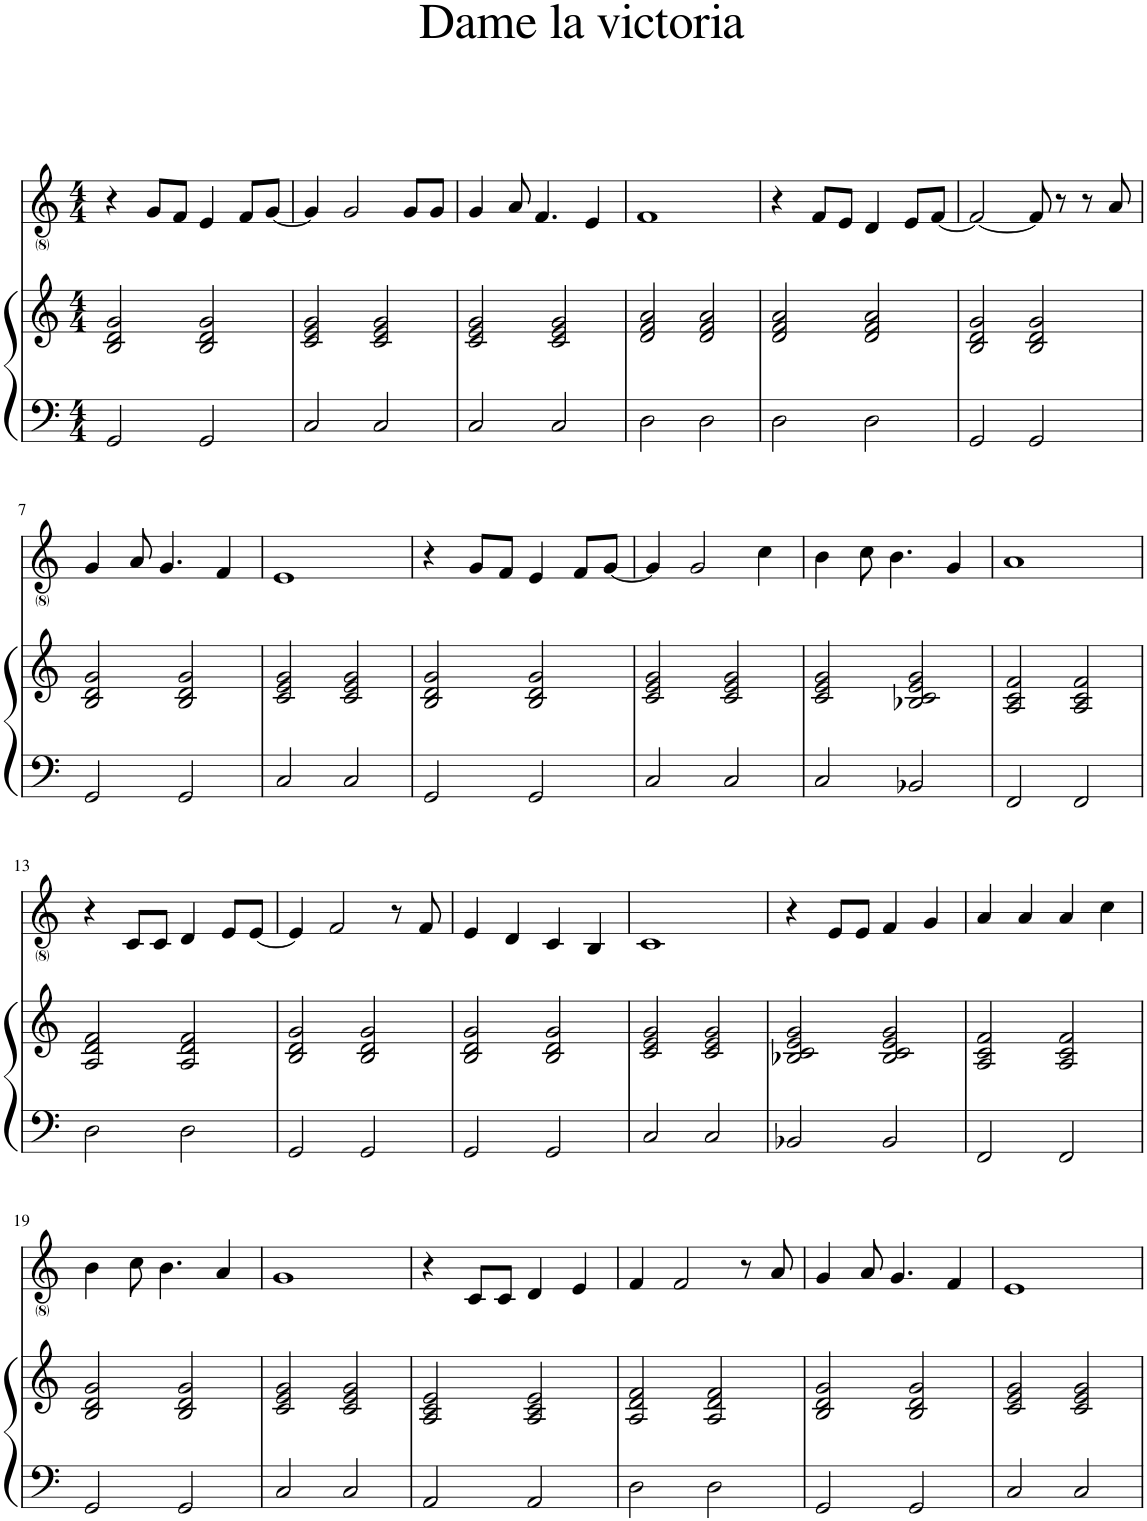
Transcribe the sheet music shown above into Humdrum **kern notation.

**kern	**kern	**kern
*part2	*part2	*part1
*staff3	*staff2	*staff1
*I"Piano	*	*I"Voice
*I'Pno	*	*
*clefF4	*clefG2	*clefG2
*k[]	*k[]	*k[]
*M4/4	*M4/4	*M4/4
=1	=1	=1
2GG/	2B/ 2d/ 2g/	4r
.	.	8g/L
.	.	8f/J
2GG/	2B/ 2d/ 2g/	4e/
.	.	8f/L
.	.	[8g/J
=2	=2	=2
2C/	2c/ 2e/ 2g/	4g/]
.	.	2g/
2C/	2c/ 2e/ 2g/	.
.	.	8g/L
.	.	8g/J
=3	=3	=3
2C/	2c/ 2e/ 2g/	4g/
.	.	8a/
.	.	4.f/
2C/	2c/ 2e/ 2g/	.
.	.	4e/
=4	=4	=4
2D\	2d/ 2f/ 2a/	1f
2D\	2d/ 2f/ 2a/	.
=5	=5	=5
2D\	2d/ 2f/ 2a/	4r
.	.	8f/L
.	.	8e/J
2D\	2d/ 2f/ 2a/	4d/
.	.	8e/L
.	.	[8f/J
=6	=6	=6
2GG/	2B/ 2d/ 2g/	2f/_
2GG/	2B/ 2d/ 2g/	8f/]
.	.	8r
.	.	8r
.	.	8a/
!!LO:LB:g=z
=7	=7	=7
2GG/	2B/ 2d/ 2g/	4g/
.	.	8a/
.	.	4.g/
2GG/	2B/ 2d/ 2g/	.
.	.	4f/
=8	=8	=8
2C/	2c/ 2e/ 2g/	1e
2C/	2c/ 2e/ 2g/	.
=9	=9	=9
2GG/	2B/ 2d/ 2g/	4r
.	.	8g/L
.	.	8f/J
2GG/	2B/ 2d/ 2g/	4e/
.	.	8f/L
.	.	[8g/J
=10	=10	=10
2C/	2c/ 2e/ 2g/	4g/]
.	.	2g/
2C/	2c/ 2e/ 2g/	.
.	.	4cc\
=11	=11	=11
2C/	2c/ 2e/ 2g/	4b\
.	.	8cc\
.	.	4.b\
2BB-X/	2B-X/ 2c/ 2e/ 2g/	.
.	.	4g/
=12	=12	=12
2FF/	2A/ 2c/ 2f/	1a
2FF/	2A/ 2c/ 2f/	.
!!LO:LB:g=z
=13	=13	=13
2D\	2A/ 2d/ 2f/	4r
.	.	8c/L
.	.	8c/J
2D\	2A/ 2d/ 2f/	4d/
.	.	8e/L
.	.	[8e/J
=14	=14	=14
2GG/	2B/ 2d/ 2g/	4e/]
.	.	2f/
2GG/	2B/ 2d/ 2g/	.
.	.	8r
.	.	8f/
=15	=15	=15
2GG/	2B/ 2d/ 2g/	4e/
.	.	4d/
2GG/	2B/ 2d/ 2g/	4c/
.	.	4B/
=16	=16	=16
2C/	2c/ 2e/ 2g/	1c
2C/	2c/ 2e/ 2g/	.
=17	=17	=17
2BB-X/	2B-X/ 2c/ 2e/ 2g/	4r
.	.	8e/L
.	.	8e/J
2BB-/	2B-/ 2c/ 2e/ 2g/	4f/
.	.	4g/
=18	=18	=18
2FF/	2A/ 2c/ 2f/	4a/
.	.	4a/
2FF/	2A/ 2c/ 2f/	4a/
.	.	4cc\
!!LO:LB:g=z
=19	=19	=19
2GG/	2B/ 2d/ 2g/	4b\
.	.	8cc\
.	.	4.b\
2GG/	2B/ 2d/ 2g/	.
.	.	4a/
=20	=20	=20
2C/	2c/ 2e/ 2g/	1g
2C/	2c/ 2e/ 2g/	.
=21	=21	=21
2AA/	2A/ 2c/ 2e/	4r
.	.	8c/L
.	.	8c/J
2AA/	2A/ 2c/ 2e/	4d/
.	.	4e/
=22	=22	=22
2D\	2A/ 2d/ 2f/	4f/
.	.	2f/
2D\	2A/ 2d/ 2f/	.
.	.	8r
.	.	8a/
=23	=23	=23
2GG/	2B/ 2d/ 2g/	4g/
.	.	8a/
.	.	4.g/
2GG/	2B/ 2d/ 2g/	.
.	.	4f/
=24	=24	=24
2C/	2c/ 2e/ 2g/	1e
2C/	2c/ 2e/ 2g/	.
=	=	=
*-	*-	*-
